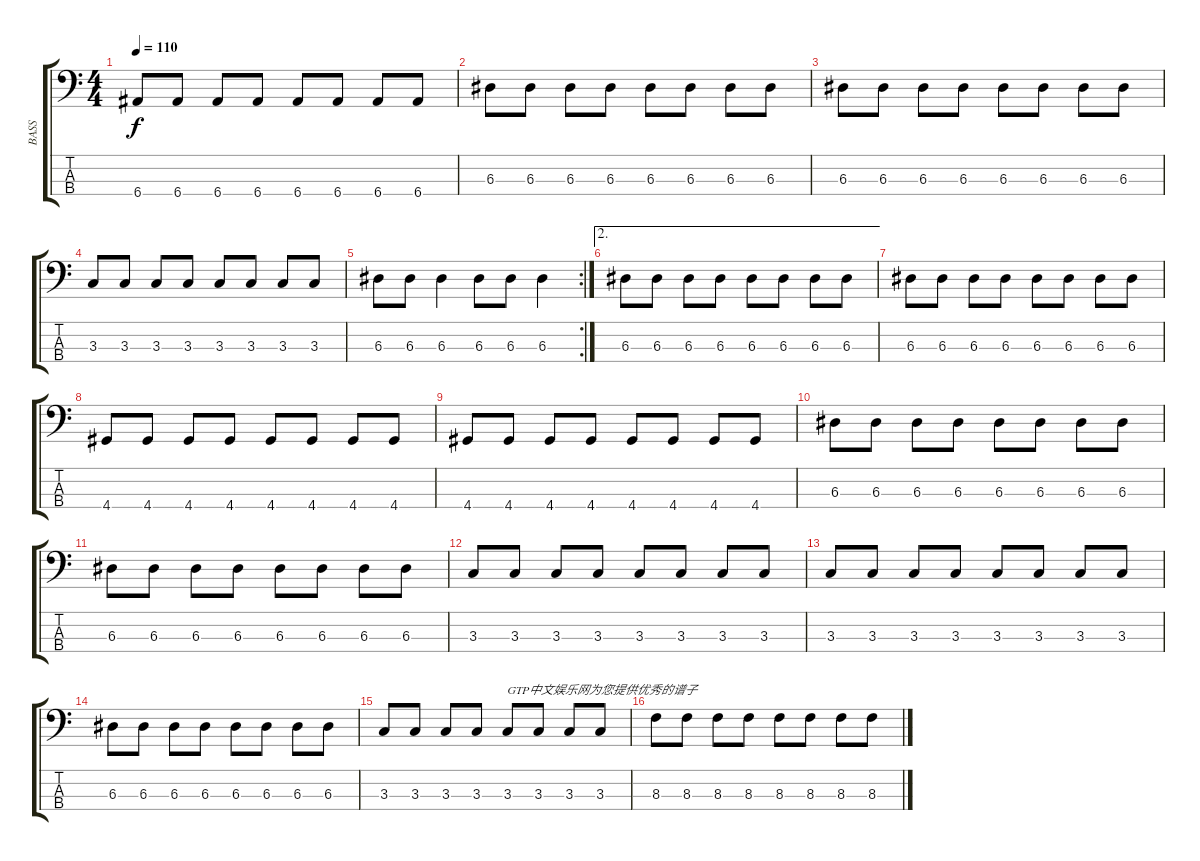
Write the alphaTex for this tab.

\track ("BASS" "BASS") {instrument electricbassfinger}
\staff {score tabs}
\tuning (G2 D2 A1 E1) {hide}
\ts (4 4)
\tempo 110
\clef f4
\ks c
6.4.8{dy f} 6.4.8 6.4.8 6.4.8 6.4.8 6.4.8 6.4.8 6.4.8 |
6.3.8 6.3.8 6.3.8 6.3.8 6.3.8 6.3.8 6.3.8 6.3.8 |
6.3.8 6.3.8 6.3.8 6.3.8 6.3.8 6.3.8 6.3.8 6.3.8 |
3.3.8 3.3.8 3.3.8 3.3.8 3.3.8 3.3.8 3.3.8 3.3.8 |
\rc 2
6.3.8 6.3.8 6.3.4 6.3.8 6.3.8 6.3.4 |
\ae 2
6.3.8 6.3.8 6.3.8 6.3.8 6.3.8 6.3.8 6.3.8 6.3.8 |
6.3.8 6.3.8 6.3.8 6.3.8 6.3.8 6.3.8 6.3.8 6.3.8 |
4.4.8 4.4.8 4.4.8 4.4.8 4.4.8 4.4.8 4.4.8 4.4.8 |
4.4.8 4.4.8 4.4.8 4.4.8 4.4.8 4.4.8 4.4.8 4.4.8 |
6.3.8 6.3.8 6.3.8 6.3.8 6.3.8 6.3.8 6.3.8 6.3.8 |
6.3.8 6.3.8 6.3.8 6.3.8 6.3.8 6.3.8 6.3.8 6.3.8 |
3.3.8 3.3.8 3.3.8 3.3.8 3.3.8 3.3.8 3.3.8 3.3.8 |
3.3.8 3.3.8 3.3.8 3.3.8 3.3.8 3.3.8 3.3.8 3.3.8 |
6.3.8 6.3.8 6.3.8 6.3.8 6.3.8 6.3.8 6.3.8 6.3.8 |
3.3.8 3.3.8 3.3.8 3.3.8 3.3.8{txt "GTP中文娱乐网为您提供优秀的谱子"} 3.3.8 3.3.8 3.3.8 |
8.3.8 8.3.8 8.3.8 8.3.8 8.3.8 8.3.8 8.3.8 8.3.8
